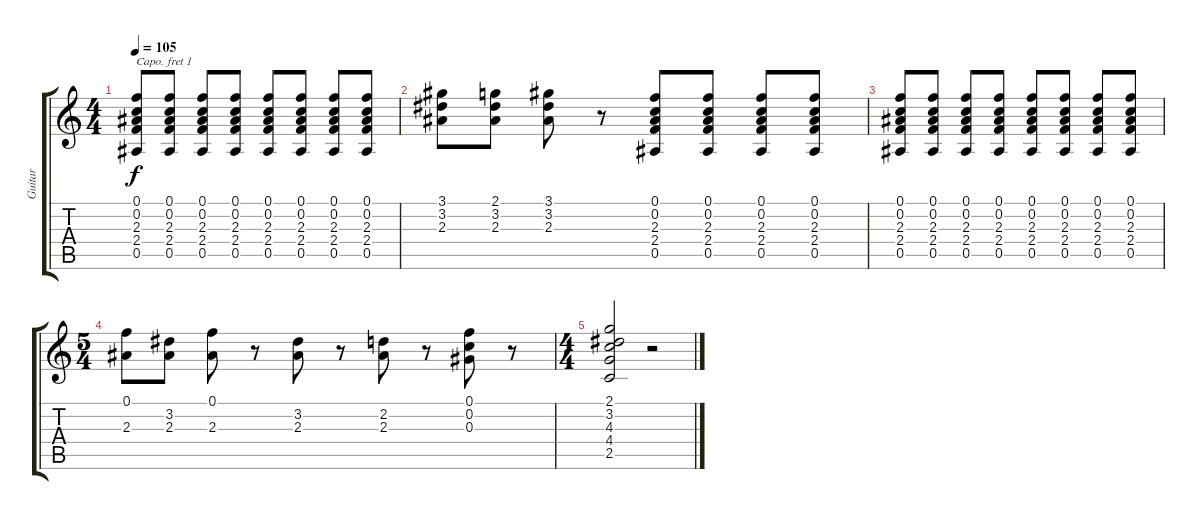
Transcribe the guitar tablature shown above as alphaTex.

\track ("Guitar" "Guitar") {instrument acousticguitarsteel}
\staff {score tabs}
\capo 1
\tuning (E4 B3 G3 D3 A2 E2) {hide}
\ts (4 4)
\tempo 105
\clef g2
\ks c
(0.1 0.2 2.3 2.4 0.5).8{dy f} (0.1 0.2 2.3 2.4 0.5).8 (0.1 0.2 2.3 2.4 0.5).8 (0.1 0.2 2.3 2.4 0.5).8 (0.1 0.2 2.3 2.4 0.5).8 (0.1 0.2 2.3 2.4 0.5).8 (0.1 0.2 2.3 2.4 0.5).8 (0.1 0.2 2.3 2.4 0.5).8 |
(3.1 3.2 2.3).8 (2.1 3.2 2.3).8 (3.1 3.2 2.3).8 r.8 (0.1 0.2 2.3 2.4 0.5).8 (0.1 0.2 2.3 2.4 0.5).8 (0.1 0.2 2.3 2.4 0.5).8 (0.1 0.2 2.3 2.4 0.5).8 |
(0.1 0.2 2.3 2.4 0.5).8 (0.1 0.2 2.3 2.4 0.5).8 (0.1 0.2 2.3 2.4 0.5).8 (0.1 0.2 2.3 2.4 0.5).8 (0.1 0.2 2.3 2.4 0.5).8 (0.1 0.2 2.3 2.4 0.5).8 (0.1 0.2 2.3 2.4 0.5).8 (0.1 0.2 2.3 2.4 0.5).8 |
\ts (5 4)
(0.1 2.3).8 (3.2 2.3).8 (0.1 2.3).8 r.8 (3.2 2.3).8 r.8 (2.2 2.3).8 r.8 (0.1 0.2 0.3).8 r.8 |
\ts (4 4)
(2.1 3.2 4.3 4.4 2.5).2 r.2
